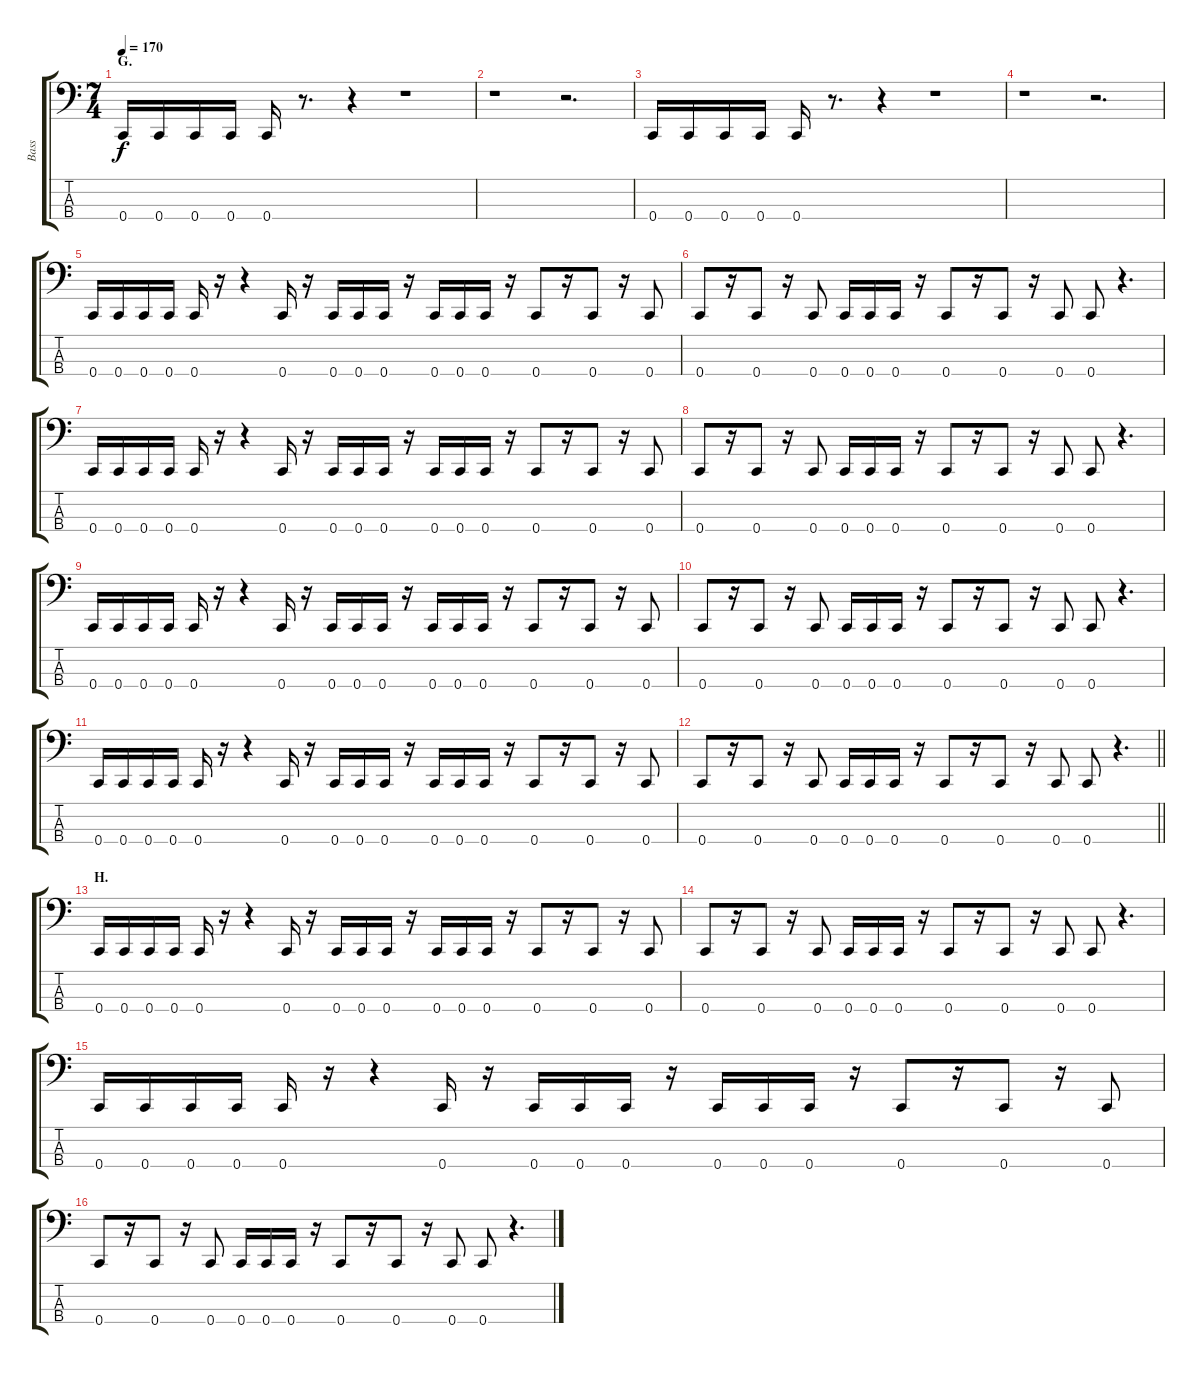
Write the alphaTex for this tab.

\track ("Bass" "Bass") {instrument electricbasspick}
\staff {score tabs}
\tuning (F2 C2 G1 C1) {hide}
\ts (7 4)
\section ("" "G.")
\tempo 170
\clef f4
\ks c
0.4.16{dy f} 0.4.16 0.4.16 0.4.16 0.4.16 r.8{d} r.4 r.1 |
r.1 r.2{d} |
0.4.16 0.4.16 0.4.16 0.4.16 0.4.16 r.8{d} r.4 r.1 |
r.1 r.2{d} |
0.4.16 0.4.16 0.4.16 0.4.16 0.4.16 r.16 r.4 0.4.16 r.16 0.4.16 0.4.16 0.4.16 r.16 0.4.16 0.4.16 0.4.16 r.16 0.4.8 r.16 0.4.8 r.16 0.4.8 |
0.4.8 r.16 0.4.8 r.16 0.4.8 0.4.16 0.4.16 0.4.16 r.16 0.4.8 r.16 0.4.8 r.16 0.4.8 0.4.8 r.4{d} |
0.4.16 0.4.16 0.4.16 0.4.16 0.4.16 r.16 r.4 0.4.16 r.16 0.4.16 0.4.16 0.4.16 r.16 0.4.16 0.4.16 0.4.16 r.16 0.4.8 r.16 0.4.8 r.16 0.4.8 |
0.4.8 r.16 0.4.8 r.16 0.4.8 0.4.16 0.4.16 0.4.16 r.16 0.4.8 r.16 0.4.8 r.16 0.4.8 0.4.8 r.4{d} |
0.4.16 0.4.16 0.4.16 0.4.16 0.4.16 r.16 r.4 0.4.16 r.16 0.4.16 0.4.16 0.4.16 r.16 0.4.16 0.4.16 0.4.16 r.16 0.4.8 r.16 0.4.8 r.16 0.4.8 |
0.4.8 r.16 0.4.8 r.16 0.4.8 0.4.16 0.4.16 0.4.16 r.16 0.4.8 r.16 0.4.8 r.16 0.4.8 0.4.8 r.4{d} |
0.4.16 0.4.16 0.4.16 0.4.16 0.4.16 r.16 r.4 0.4.16 r.16 0.4.16 0.4.16 0.4.16 r.16 0.4.16 0.4.16 0.4.16 r.16 0.4.8 r.16 0.4.8 r.16 0.4.8 |
\barLineRight lightlight
0.4.8 r.16 0.4.8 r.16 0.4.8 0.4.16 0.4.16 0.4.16 r.16 0.4.8 r.16 0.4.8 r.16 0.4.8 0.4.8 r.4{d} |
\section ("" "H.")
0.4.16 0.4.16 0.4.16 0.4.16 0.4.16 r.16 r.4 0.4.16 r.16 0.4.16 0.4.16 0.4.16 r.16 0.4.16 0.4.16 0.4.16 r.16 0.4.8 r.16 0.4.8 r.16 0.4.8 |
0.4.8 r.16 0.4.8 r.16 0.4.8 0.4.16 0.4.16 0.4.16 r.16 0.4.8 r.16 0.4.8 r.16 0.4.8 0.4.8 r.4{d} |
0.4.16 0.4.16 0.4.16 0.4.16 0.4.16 r.16 r.4 0.4.16 r.16 0.4.16 0.4.16 0.4.16 r.16 0.4.16 0.4.16 0.4.16 r.16 0.4.8 r.16 0.4.8 r.16 0.4.8 |
0.4.8 r.16 0.4.8 r.16 0.4.8 0.4.16 0.4.16 0.4.16 r.16 0.4.8 r.16 0.4.8 r.16 0.4.8 0.4.8 r.4{d}
